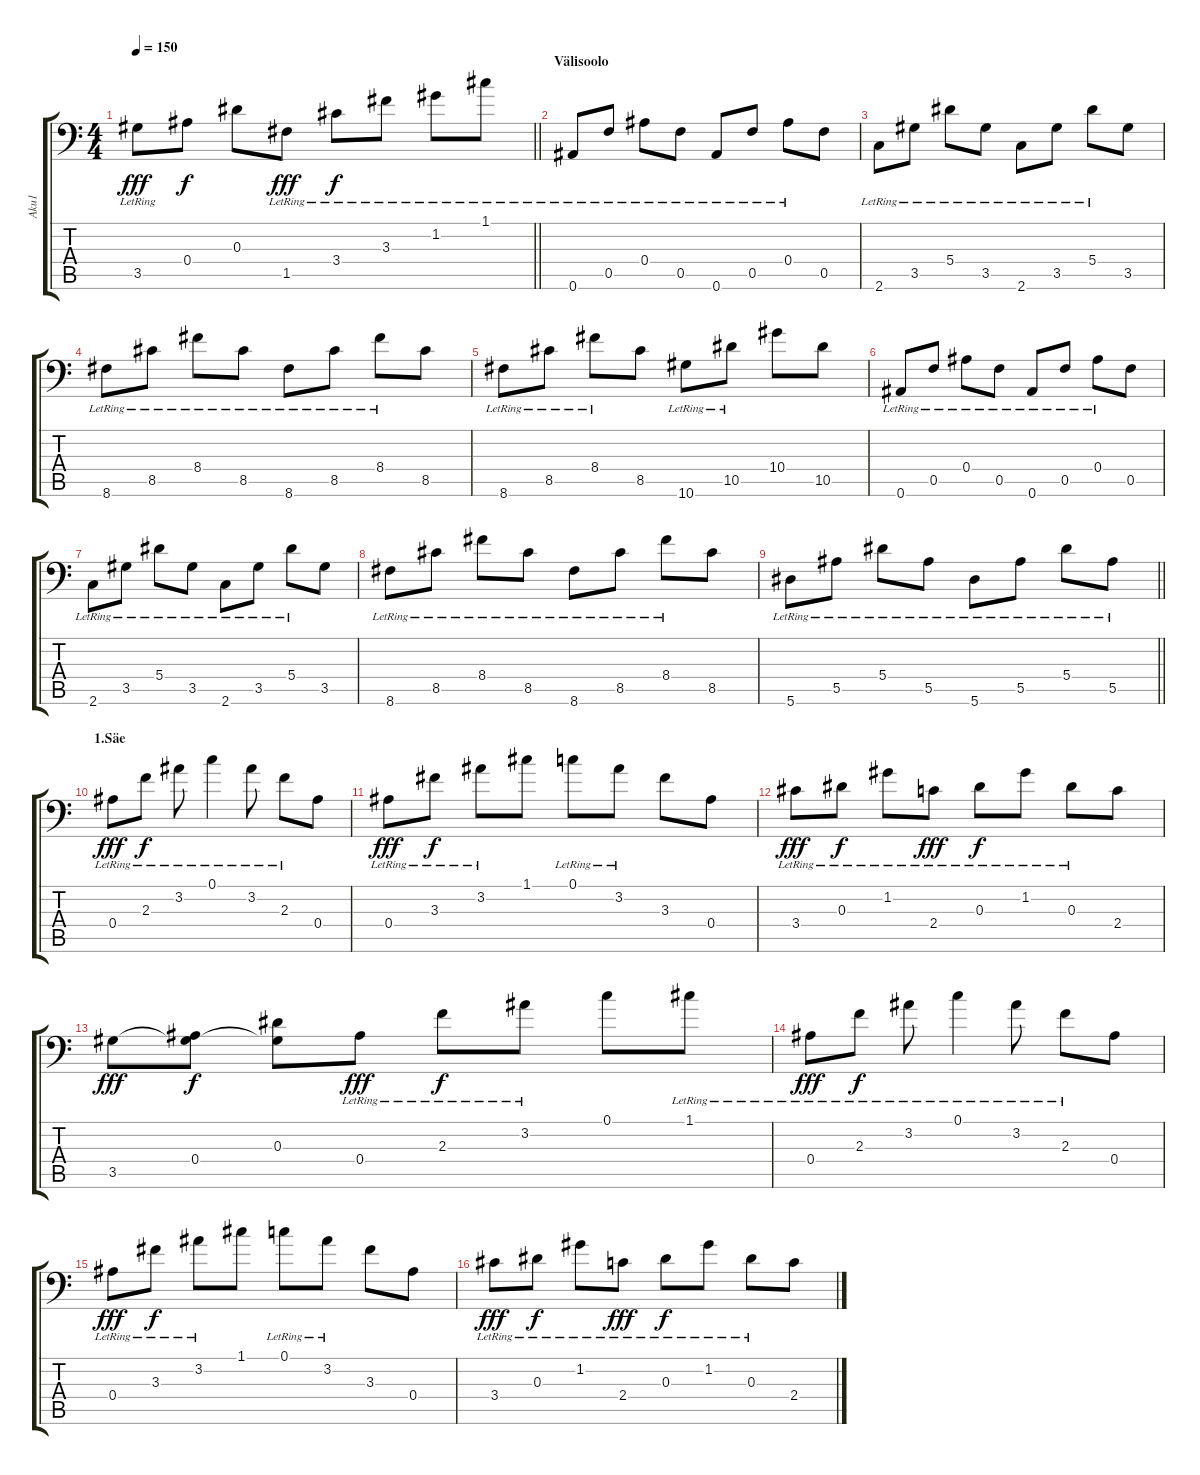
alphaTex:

\track ("Aku1" "Aku1") {instrument acousticguitarsteel}
\staff {score tabs}
\tuning (C4 G3 Eb3 Bb2 F2 Bb1) {hide}
\ts (4 4)
\tempo 150
\clef f4
\barLineRight lightlight
\ks c
3.5{lr}.8{dy fff} 0.4.8{dy f} 0.3.8 1.5{lr}.8{dy fff} 3.4{lr}.8{dy f} 3.3{lr}.8 1.2{lr}.8 1.1{lr}.8 |
\section ("" "Välisoolo")
0.6{lr}.8 0.5{lr}.8 0.4{lr}.8 0.5{lr}.8 0.6{lr}.8 0.5{lr}.8 0.4{lr}.8 0.5.8 |
2.6{lr}.8 3.5{lr}.8 5.4{lr}.8 3.5{lr}.8 2.6{lr}.8 3.5{lr}.8 5.4{lr}.8 3.5.8 |
8.6{lr}.8 8.5{lr}.8 8.4{lr}.8 8.5{lr}.8 8.6{lr}.8 8.5{lr}.8 8.4{lr}.8 8.5.8 |
8.6{lr}.8 8.5{lr}.8 8.4{lr}.8 8.5.8 10.6{lr}.8 10.5{lr}.8 10.4.8 10.5.8 |
0.6{lr}.8 0.5{lr}.8 0.4{lr}.8 0.5{lr}.8 0.6{lr}.8 0.5{lr}.8 0.4{lr}.8 0.5.8 |
2.6{lr}.8 3.5{lr}.8 5.4{lr}.8 3.5{lr}.8 2.6{lr}.8 3.5{lr}.8 5.4{lr}.8 3.5.8 |
8.6{lr}.8 8.5{lr}.8 8.4{lr}.8 8.5{lr}.8 8.6{lr}.8 8.5{lr}.8 8.4{lr}.8 8.5.8 |
\barLineRight lightlight
5.6{lr}.8 5.5{lr}.8 5.4{lr}.8 5.5{lr}.8 5.6{lr}.8 5.5{lr}.8 5.4{lr}.8 5.5{lr}.8 |
\section ("" "1.Säe")
0.4{lr}.8{dy fff} 2.3{lr}.8{dy f} 3.2{lr}.8 0.1{lr}.4 3.2{lr}.8 2.3{lr}.8 0.4.8 |
0.4{lr}.8{dy fff} 3.3{lr}.8{dy f} 3.2{lr}.8 1.1.8 0.1{lr}.8 3.2{lr}.8 3.3.8 0.4.8 |
3.4{lr}.8{dy fff} 0.3{lr}.8{dy f} 1.2{lr}.8 2.4{lr}.8{dy fff} 0.3{lr}.8{dy f} 1.2{lr}.8 0.3{lr}.8 2.4.8 |
3.5.8{dy fff} (0.4 3.5{t}).8{dy f} (0.3 3.5{t}).8 0.4{lr}.8{dy fff} 2.3{lr}.8{dy f} 3.2{lr}.8 0.1.8 1.1{lr}.8 |
0.4{lr}.8{dy fff} 2.3{lr}.8{dy f} 3.2{lr}.8 0.1{lr}.4 3.2{lr}.8 2.3{lr}.8 0.4.8 |
0.4{lr}.8{dy fff} 3.3{lr}.8{dy f} 3.2{lr}.8 1.1.8 0.1{lr}.8 3.2{lr}.8 3.3.8 0.4.8 |
3.4{lr}.8{dy fff} 0.3{lr}.8{dy f} 1.2{lr}.8 2.4{lr}.8{dy fff} 0.3{lr}.8{dy f} 1.2{lr}.8 0.3{lr}.8 2.4.8
